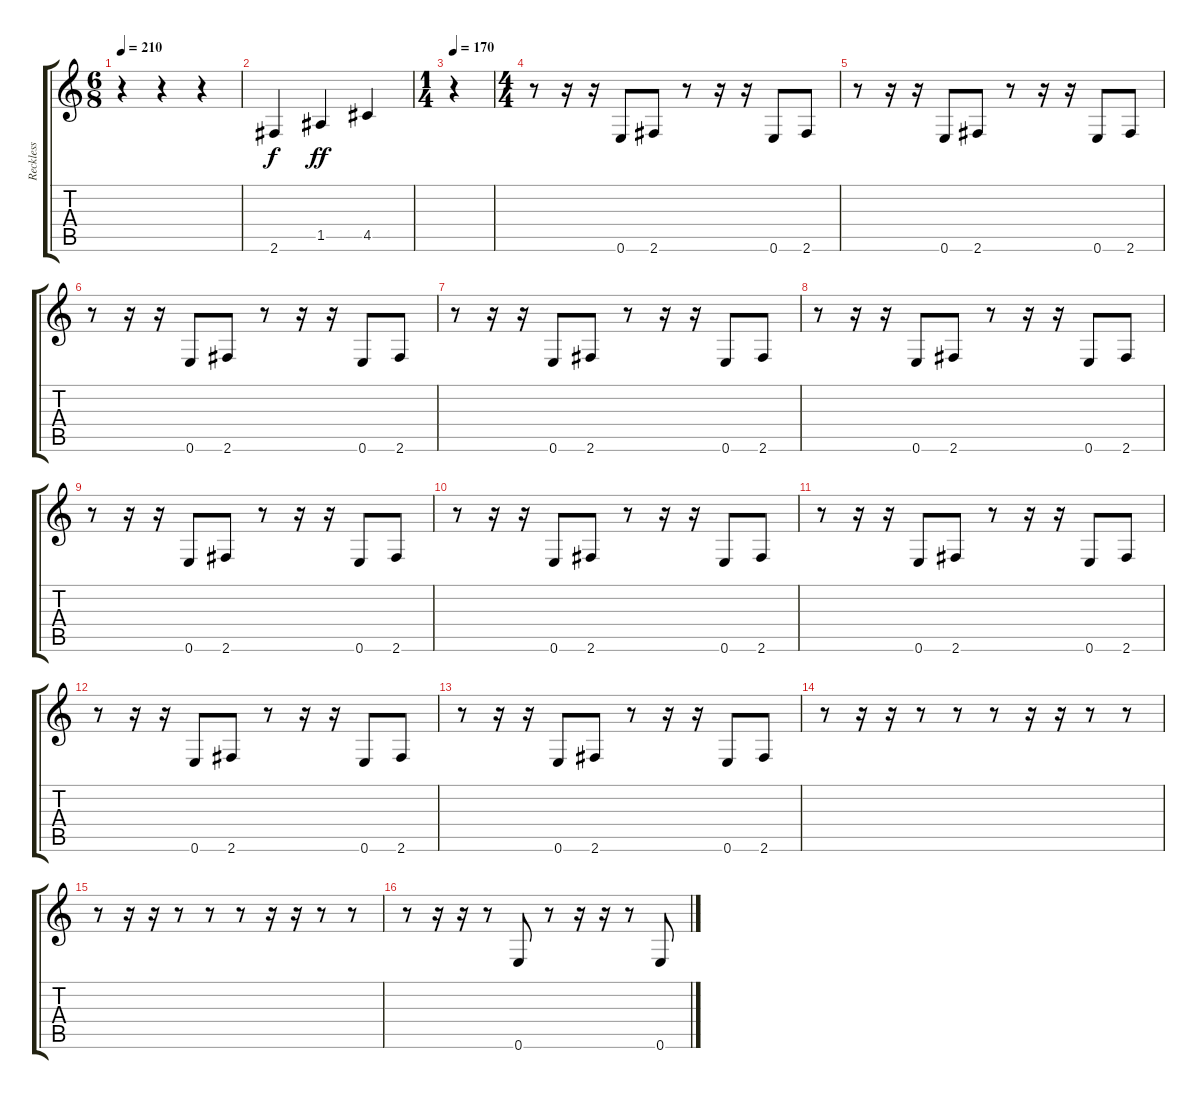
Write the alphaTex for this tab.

\track ("Reckless" "Reckless") {instrument electricbassfinger}
\staff {score tabs}
\tuning (E4 B3 G3 D3 A2 E2) {hide}
\ts (6 8)
\tempo 210
\clef g2
\ks c
r.4{dy f} r.4 r.4 |
2.6.4 1.5.4{dy ff} 4.5.4 |
\ts (1 4)
\tempo 170
r.4 |
\ts (4 4)
r.8 r.16 r.16 0.6.8 2.6.8 r.8 r.16 r.16 0.6.8 2.6.8 |
r.8 r.16 r.16 0.6.8 2.6.8 r.8 r.16 r.16 0.6.8 2.6.8 |
r.8 r.16 r.16 0.6.8 2.6.8 r.8 r.16 r.16 0.6.8 2.6.8 |
r.8 r.16 r.16 0.6.8 2.6.8 r.8 r.16 r.16 0.6.8 2.6.8 |
r.8 r.16 r.16 0.6.8 2.6.8 r.8 r.16 r.16 0.6.8 2.6.8 |
r.8 r.16 r.16 0.6.8 2.6.8 r.8 r.16 r.16 0.6.8 2.6.8 |
r.8 r.16 r.16 0.6.8 2.6.8 r.8 r.16 r.16 0.6.8 2.6.8 |
r.8 r.16 r.16 0.6.8 2.6.8 r.8 r.16 r.16 0.6.8 2.6.8 |
r.8 r.16 r.16 0.6.8 2.6.8 r.8 r.16 r.16 0.6.8 2.6.8 |
r.8 r.16 r.16 0.6.8 2.6.8 r.8 r.16 r.16 0.6.8 2.6.8 |
r.8 r.16 r.16 r.8 r.8 r.8 r.16 r.16 r.8 r.8 |
r.8 r.16 r.16 r.8 r.8 r.8 r.16 r.16 r.8 r.8 |
r.8 r.16 r.16 r.8 0.6.8 r.8 r.16 r.16 r.8 0.6.8
